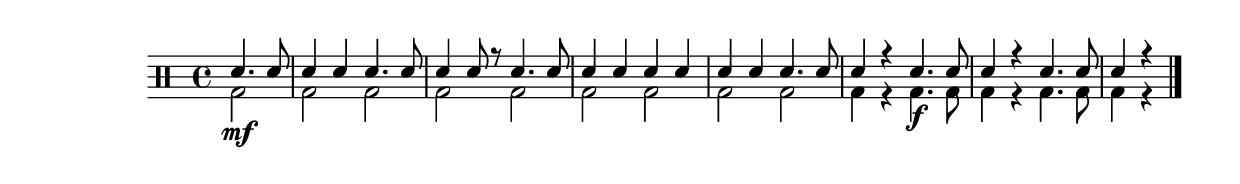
%-*- coding: utf-8 -*-

\version "2.16.0"

%%\header {title = "qui tollis"}

\drums {

%%((
%{
%%))
      \set Staff.instrumentName = \markup {"Percussão"}
      \set Staff.shortInstrumentName = "Perc"
%%((
%}
%%))

  \override Staff.TimeSignature #'style = #'()
  \time 4/4 
  \partial 4*2
  %%\override Score.BarNumber #'transparent = ##t
  %%\override Score.RehearsalMark #'font-family = #'
  %%\override Score.RehearsalMark #'font-size = #2
  %%\set Score.markFormatter = #format-mark-numbers

  \context DrumVoice = "1" { }
  \context DrumVoice = "2" { }

  <<
    {
      sn4. sn8 
      sn4 sn4 sn4. sn8
      sn4 sn8 r8

      sn4. sn8 
      sn4 sn4 sn4 sn4
      sn4 sn4 sn4. sn8 
      sn4 r4 sn4. sn8
      sn4 r4 sn4. sn8
      sn4 r4
      \bar "|."
      
    }
    \\{
      bd2\mf
      bd2 bd2
      bd2 bd2
      bd2 bd2
      bd2 bd2
      bd4 r4 bd4.\f bd8
      bd4 r4 bd4. bd8
      bd4 r4
    }
  >>
}


